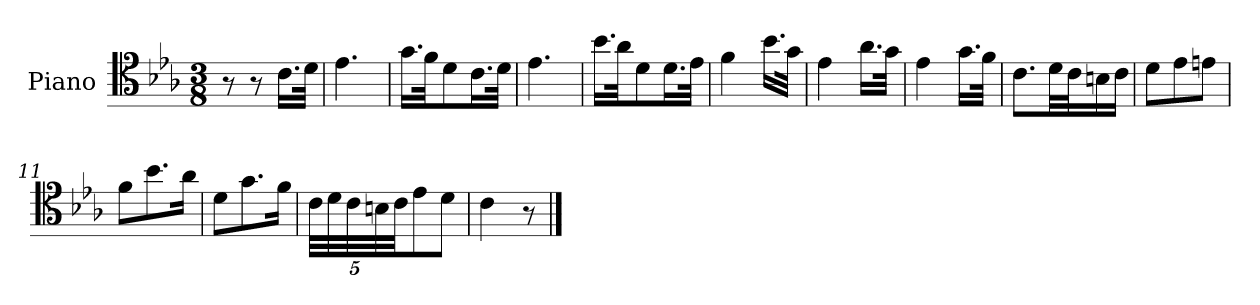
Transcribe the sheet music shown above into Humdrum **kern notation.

**kern
*part1
*staff1
*I"Piano
*I'Pno
*clefC4
*k[b-e-a-]
*c:
*M3/8
=1
8r
8r
16.c\LL
32d\JJk
=2
4.e-\
=3
16.g\LL
32f\JK
8d\
16.c\L
32d\JJk
=4
4.e-\
=5
16.b-\LL
32a-\JK
8d\
16.d\L
32e-\JJk
=6
4f\
16.b-\LL
32g\JJk
=7
4e-\
16.a-\LL
32g\JJk
=8
4e-\
16.g\LL
32f\JJk
=9
8.c\L
32d\LL
32c\J
16Bn\
16c\JJ
=10
8d\L
8e-\
8en\J
=11
8f\L
8.b-\
16a-\Jk
=12
8d\L
8.g\
16f\Jk
=13
40c\LLL
40d\
40c\
40Bn\
40c\JJ
8e-\
8d\J
=14
4c\
8r
==
*-
